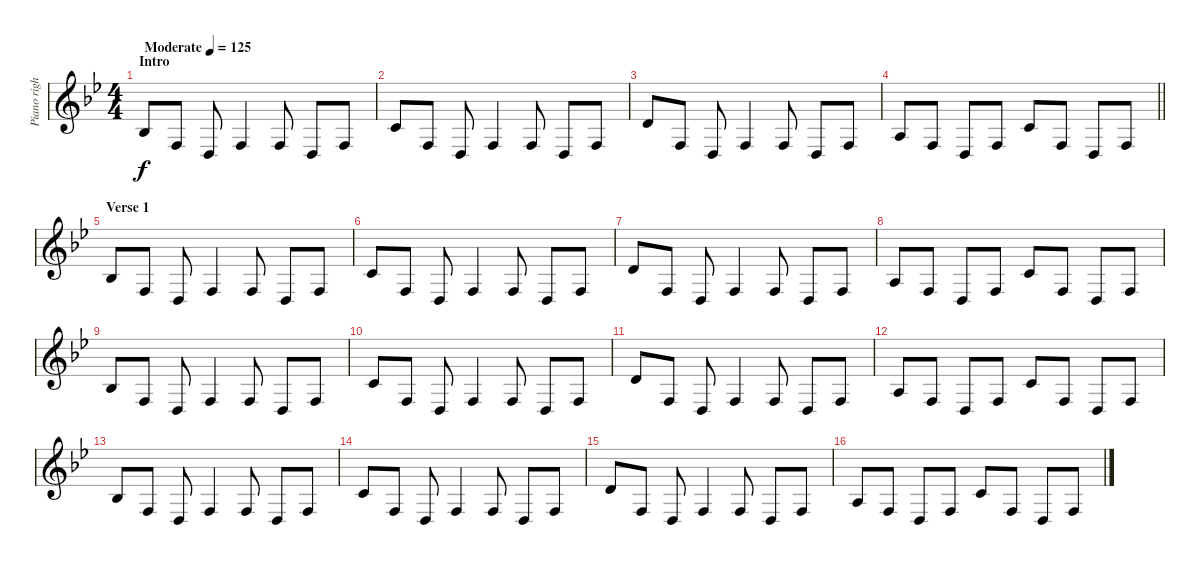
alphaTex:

\track ("Piano right hand" "Piano righ") {instrument acousticgrandpiano}
\staff {score}
\tuning (E4 B3 G3 D3 A2 E2) {hide}
\ts (4 4)
\section ("" "Intro")
\tempo (125 "Moderate")
\clef g2
\ks bb
3.3.8{dy f instrument acousticgrandpiano} 3.4.8 0.4.8 3.4.4 3.4.8 0.4.8 3.4.8 |
1.2.8 3.4.8 0.4.8 3.4.4 3.4.8 0.4.8 3.4.8 |
3.2.8 3.4.8 0.4.8 3.4.4 3.4.8 0.4.8 3.4.8 |
\barLineRight lightlight
2.3.8 3.4.8 0.4.8 3.4.8 1.2.8 3.4.8 0.4.8 3.4.8 |
\section ("" "Verse 1")
3.3.8 3.4.8 0.4.8 3.4.4 3.4.8 0.4.8 3.4.8 |
1.2.8 3.4.8 0.4.8 3.4.4 3.4.8 0.4.8 3.4.8 |
3.2.8 3.4.8 0.4.8 3.4.4 3.4.8 0.4.8 3.4.8 |
2.3.8 3.4.8 0.4.8 3.4.8 1.2.8 3.4.8 0.4.8 3.4.8 |
3.3.8 3.4.8 0.4.8 3.4.4 3.4.8 0.4.8 3.4.8 |
1.2.8 3.4.8 0.4.8 3.4.4 3.4.8 0.4.8 3.4.8 |
3.2.8 3.4.8 0.4.8 3.4.4 3.4.8 0.4.8 3.4.8 |
2.3.8 3.4.8 0.4.8 3.4.8 1.2.8 3.4.8 0.4.8 3.4.8 |
3.3.8 3.4.8 0.4.8 3.4.4 3.4.8 0.4.8 3.4.8 |
1.2.8 3.4.8 0.4.8 3.4.4 3.4.8 0.4.8 3.4.8 |
3.2.8 3.4.8 0.4.8 3.4.4 3.4.8 0.4.8 3.4.8 |
2.3.8 3.4.8 0.4.8 3.4.8 1.2.8 3.4.8 0.4.8 3.4.8
